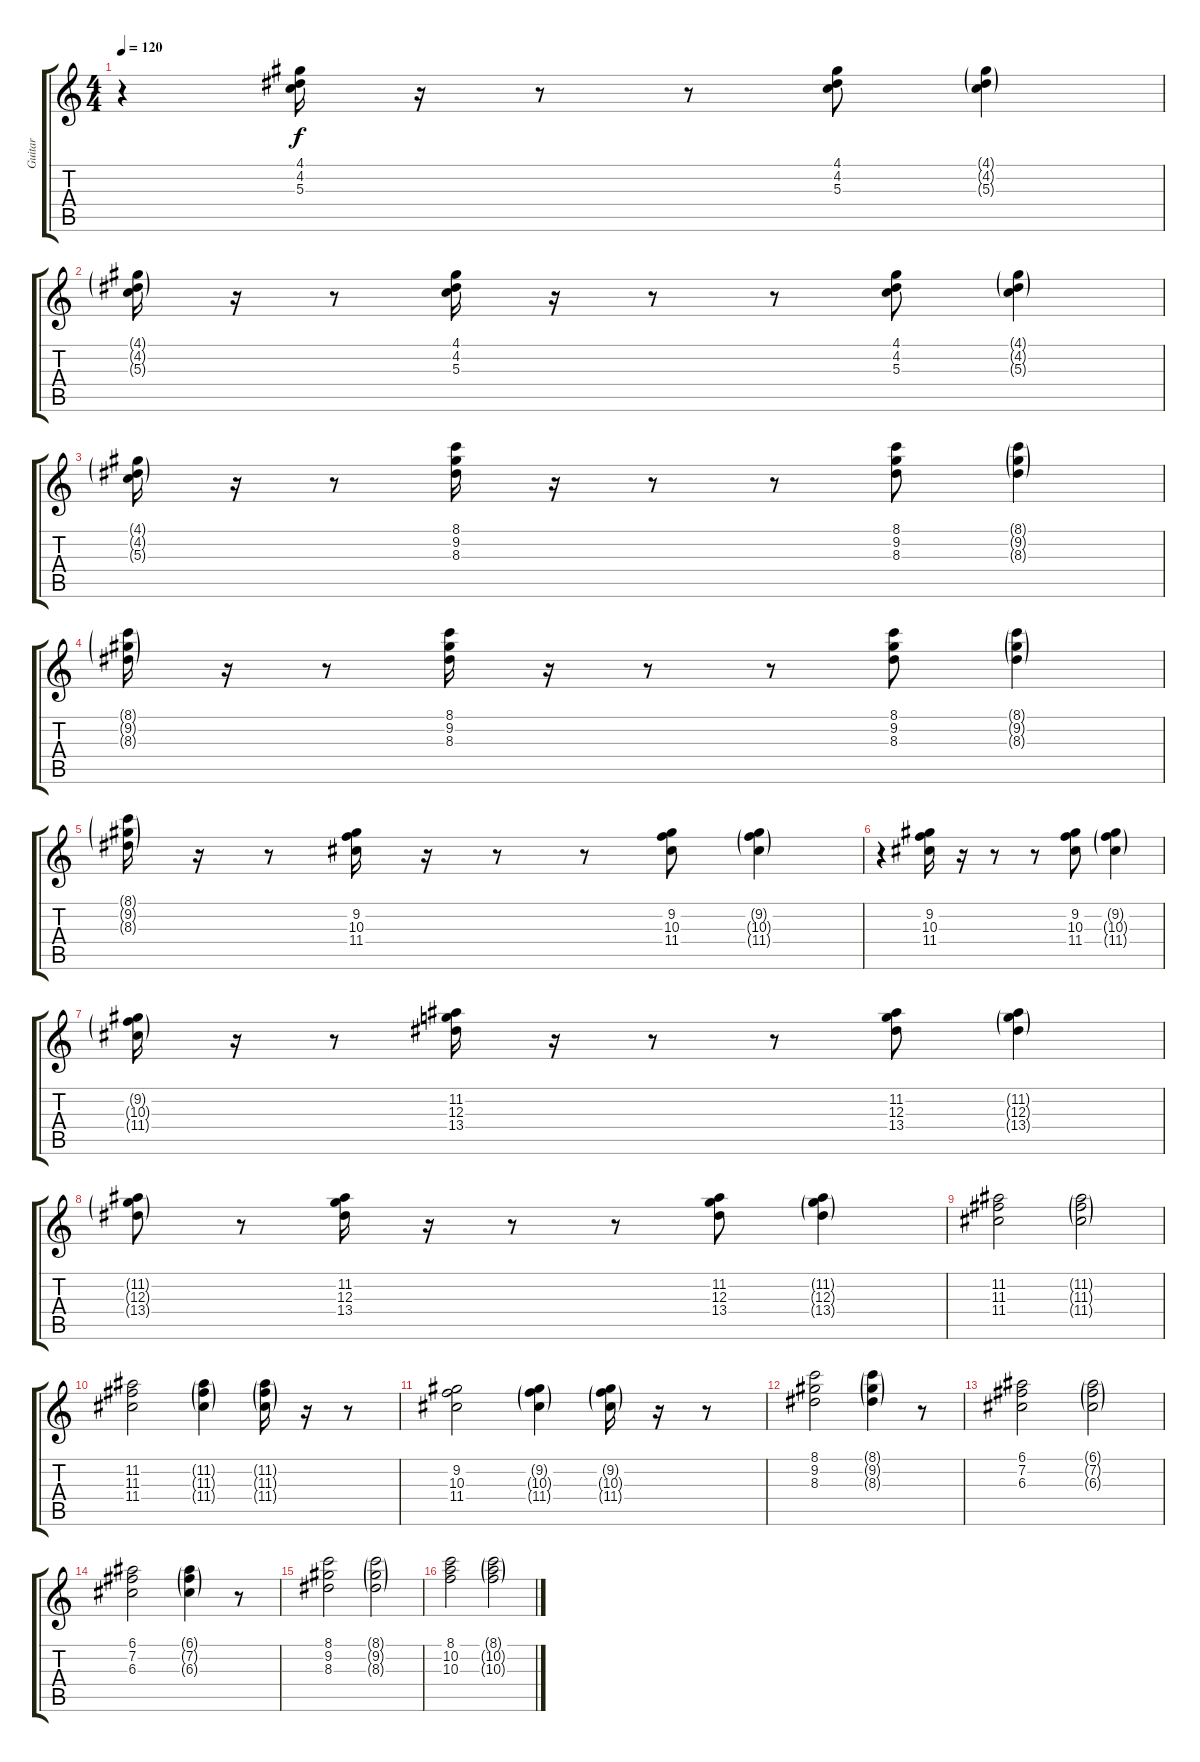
\track ("Guitar" "Guitar") {instrument acousticguitarsteel}
\staff {score tabs}
\tuning (E4 B3 G3 D3 A2 E2) {hide}
\ts (4 4)
\tempo 120
\clef g2
\ks c
r.4{dy f} (4.1 4.2 5.3).16 r.16 r.8 r.8 (4.1 4.2 5.3).8 (4.1{g} 4.2{g} 5.3{g}).4 |
(4.1{g} 4.2{g} 5.3{g}).16 r.16 r.8 (4.1 4.2 5.3).16 r.16 r.8 r.8 (4.1 4.2 5.3).8 (4.1{g} 4.2{g} 5.3{g}).4 |
(4.1{g} 4.2{g} 5.3{g}).16 r.16 r.8 (8.1 9.2 8.3).16 r.16 r.8 r.8 (8.1 9.2 8.3).8 (8.1{g} 9.2{g} 8.3{g}).4 |
(8.1{g} 9.2{g} 8.3{g}).16 r.16 r.8 (8.1 9.2 8.3).16 r.16 r.8 r.8 (8.1 9.2 8.3).8 (8.1{g} 9.2{g} 8.3{g}).4 |
(8.1{g} 9.2{g} 8.3{g}).16 r.16 r.8 (9.2 10.3 11.4).16 r.16 r.8 r.8 (9.2 10.3 11.4).8 (9.2{g} 10.3{g} 11.4{g}).4 |
r.4 (9.2 10.3 11.4).16 r.16 r.8 r.8 (9.2 10.3 11.4).8 (9.2{g} 10.3{g} 11.4{g}).4 |
(9.2{g} 10.3{g} 11.4{g}).16 r.16 r.8 (11.2 12.3 13.4).16 r.16 r.8 r.8 (11.2 12.3 13.4).8 (11.2{g} 12.3{g} 13.4{g}).4 |
(11.2{g} 12.3{g} 13.4{g}).8 r.8 (11.2 12.3 13.4).16 r.16 r.8 r.8 (11.2 12.3 13.4).8 (11.2{g} 12.3{g} 13.4{g}).4 |
(11.2 11.3 11.4).2 (11.2{g} 11.3{g} 11.4{g}).2 |
(11.2 11.3 11.4).2 (11.2{g} 11.3{g} 11.4{g}).4 (11.2{g} 11.3{g} 11.4{g}).16 r.16 r.8 |
(9.2 10.3 11.4).2 (9.2{g} 10.3{g} 11.4{g}).4 (9.2{g} 10.3{g} 11.4{g}).16 r.16 r.8 |
(8.1 9.2 8.3).2 (8.1{g} 9.2{g} 8.3{g}).4 r.8 |
(6.1 7.2 6.3).2 (6.1{g} 7.2{g} 6.3{g}).2 |
(6.1 7.2 6.3).2 (6.1{g} 7.2{g} 6.3{g}).4 r.8 |
(8.1 9.2 8.3).2 (8.1{g} 9.2{g} 8.3{g}).2 |
(8.1 10.2 10.3).2 (8.1{g} 10.2{g} 10.3{g}).2
